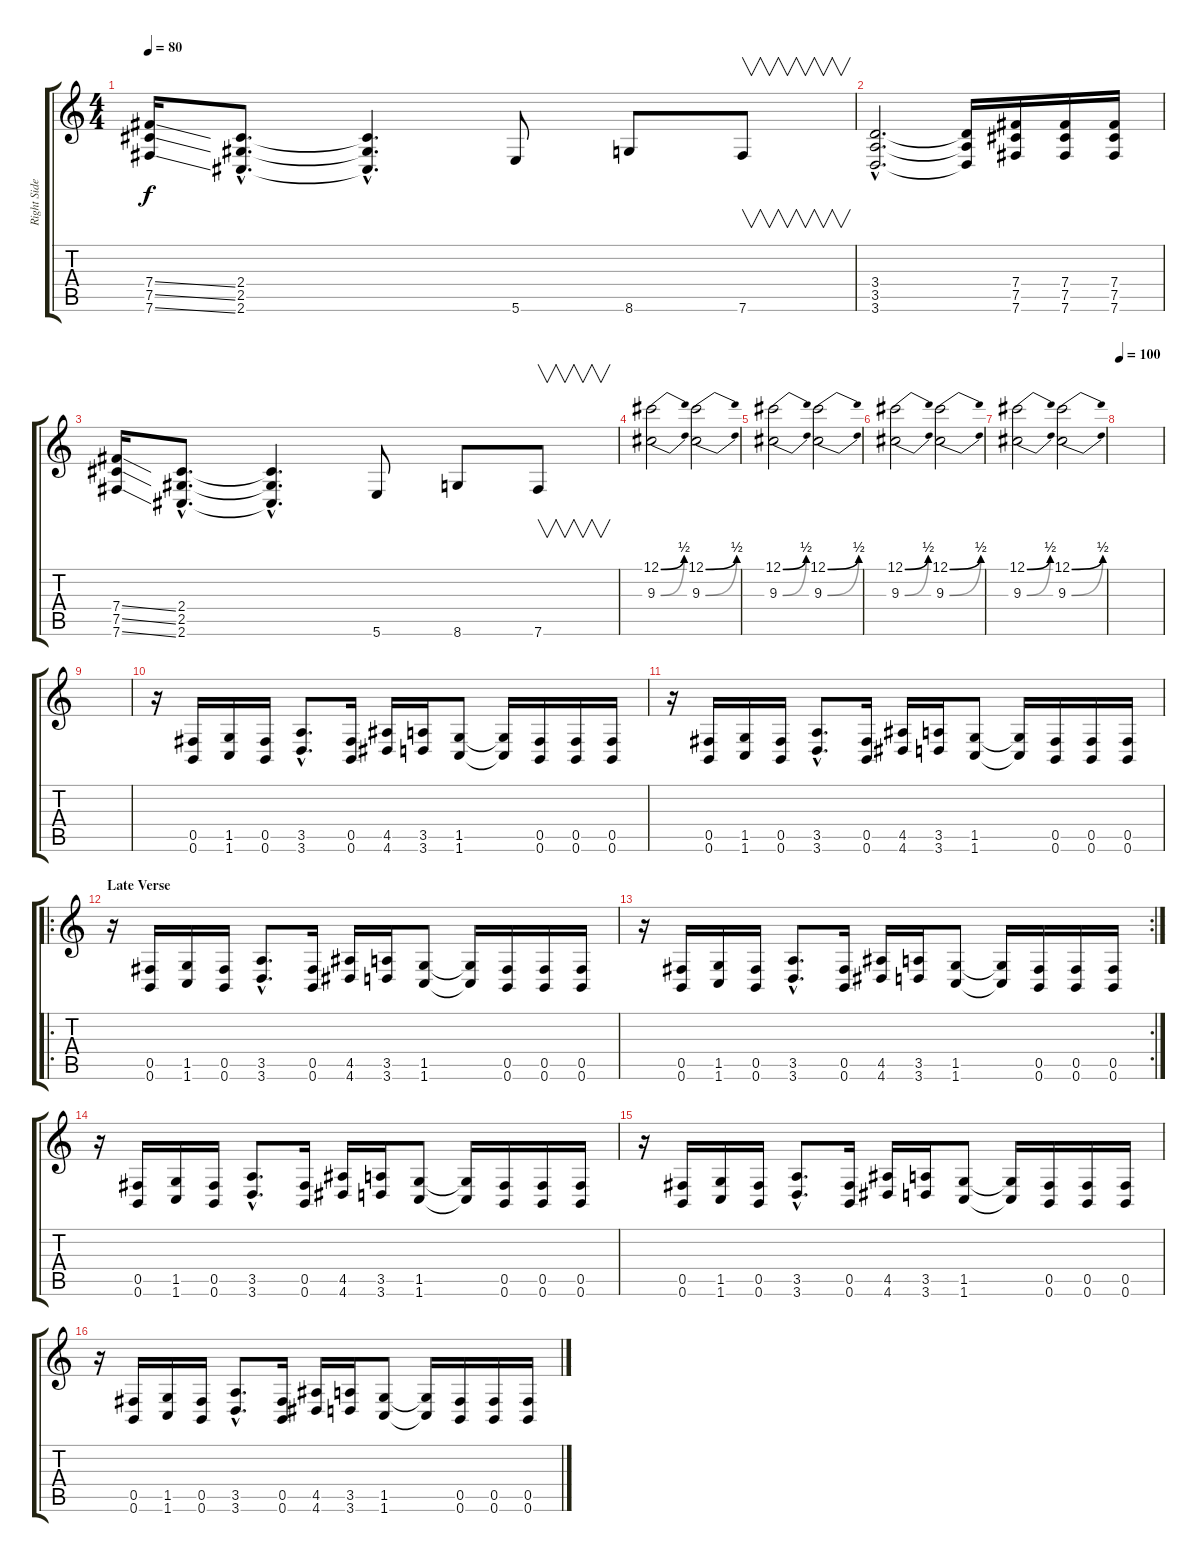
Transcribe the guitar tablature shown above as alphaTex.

\track ("Right Side" "Right Side") {instrument distortionguitar}
\staff {score tabs}
\tuning (Db4 Ab3 E3 B2 Gb2 B1) {hide}
\ts (4 4)
\tempo 80
\clef g2
\ks c
(7.4{ss} 7.5{ss} 7.6{ss}).16{dy f} (2.4{hac} 2.5{hac} 2.6{hac}).8{d} (2.4{hac t} 2.5{hac t} 2.6{hac t}).4{d} 5.6.8 8.6.8 7.6.8{v} |
(3.4{hac} 3.5{hac} 3.6{hac}).2{d} (3.4{t} 3.5{t} 3.6{t}).16 (7.4 7.5 7.6).16 (7.4 7.5 7.6).16 (7.4 7.5 7.6).16 |
(7.4{ss} 7.5{ss} 7.6{ss}).16 (2.4{hac} 2.5{hac} 2.6{hac}).8{d} (2.4{hac t} 2.5{hac t} 2.6{hac t}).4{d} 5.6.8 8.6.8 7.6.8{v} |
(12.1{be (bend 0 0 60 2)} 9.3{be (bend 0 0 60 2)}).2 (12.1{be (bend 0 0 60 2)} 9.3{be (bend 0 0 60 2)}).2 |
(12.1{be (bend 0 0 60 2)} 9.3{be (bend 0 0 60 2)}).2 (12.1{be (bend 0 0 60 2)} 9.3{be (bend 0 0 60 2)}).2 |
(12.1{be (bend 0 0 60 2)} 9.3{be (bend 0 0 60 2)}).2 (12.1{be (bend 0 0 60 2)} 9.3{be (bend 0 0 60 2)}).2 |
(12.1{be (bend 0 0 60 2)} 9.3{be (bend 0 0 60 2)}).2 (12.1{be (bend 0 0 60 2)} 9.3{be (bend 0 0 60 2)}).2 |
\tempo 100
|
|
r.16 (0.5 0.6).16 (1.5 1.6).16 (0.5 0.6).16 (3.5{hac} 3.6{hac}).8{d} (0.5 0.6).16 (4.5 4.6).16 (3.5 3.6).16 (1.5 1.6).8 (1.5{t} 1.6{t}).16 (0.5 0.6).16 (0.5 0.6).16 (0.5 0.6).16 |
r.16 (0.5 0.6).16 (1.5 1.6).16 (0.5 0.6).16 (3.5{hac} 3.6{hac}).8{d} (0.5 0.6).16 (4.5 4.6).16 (3.5 3.6).16 (1.5 1.6).8 (1.5{t} 1.6{t}).16 (0.5 0.6).16 (0.5 0.6).16 (0.5 0.6).16 |
\ro
\section ("" "Late Verse")
r.16 (0.5 0.6).16 (1.5 1.6).16 (0.5 0.6).16 (3.5{hac} 3.6{hac}).8{d} (0.5 0.6).16 (4.5 4.6).16 (3.5 3.6).16 (1.5 1.6).8 (1.5{t} 1.6{t}).16 (0.5 0.6).16 (0.5 0.6).16 (0.5 0.6).16 |
\rc 2
r.16 (0.5 0.6).16 (1.5 1.6).16 (0.5 0.6).16 (3.5{hac} 3.6{hac}).8{d} (0.5 0.6).16 (4.5 4.6).16 (3.5 3.6).16 (1.5 1.6).8 (1.5{t} 1.6{t}).16 (0.5 0.6).16 (0.5 0.6).16 (0.5 0.6).16 |
r.16 (0.5 0.6).16 (1.5 1.6).16 (0.5 0.6).16 (3.5{hac} 3.6{hac}).8{d} (0.5 0.6).16 (4.5 4.6).16 (3.5 3.6).16 (1.5 1.6).8 (1.5{t} 1.6{t}).16 (0.5 0.6).16 (0.5 0.6).16 (0.5 0.6).16 |
r.16 (0.5 0.6).16 (1.5 1.6).16 (0.5 0.6).16 (3.5{hac} 3.6{hac}).8{d} (0.5 0.6).16 (4.5 4.6).16 (3.5 3.6).16 (1.5 1.6).8 (1.5{t} 1.6{t}).16 (0.5 0.6).16 (0.5 0.6).16 (0.5 0.6).16 |
r.16 (0.5 0.6).16 (1.5 1.6).16 (0.5 0.6).16 (3.5{hac} 3.6{hac}).8{d} (0.5 0.6).16 (4.5 4.6).16 (3.5 3.6).16 (1.5 1.6).8 (1.5{t} 1.6{t}).16 (0.5 0.6).16 (0.5 0.6).16 (0.5 0.6).16
